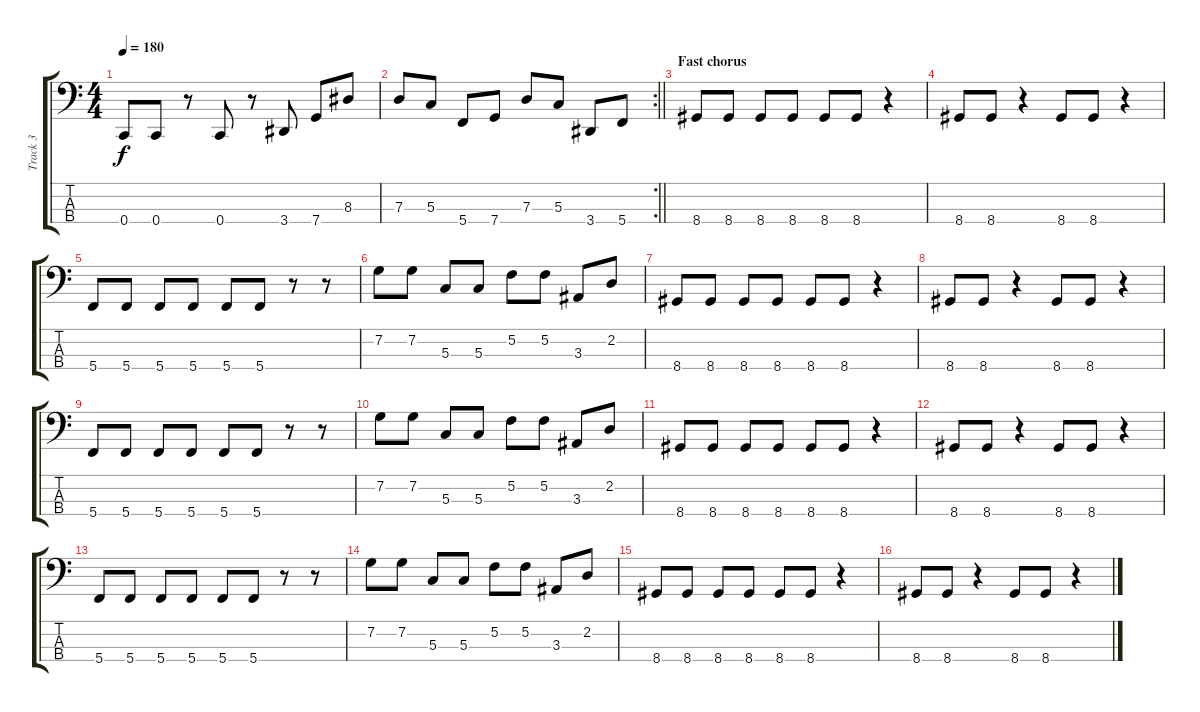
\track ("Track 3" "Track 3") {instrument electricbassfinger}
\staff {score tabs}
\tuning (F2 C2 G1 C1) {hide}
\ts (4 4)
\tempo 180
\clef f4
\ks c
0.4.8{dy f} 0.4.8 r.8 0.4.8 r.8 3.4.8 7.4.8 8.3.8 |
\rc 2
\barLineRight lightlight
7.3.8 5.3.8 5.4.8 7.4.8 7.3.8 5.3.8 3.4.8 5.4.8 |
\section ("" "Fast chorus")
8.4.8 8.4.8 8.4.8 8.4.8 8.4.8 8.4.8 r.4 |
8.4.8 8.4.8 r.4 8.4.8 8.4.8 r.4 |
5.4.8 5.4.8 5.4.8 5.4.8 5.4.8 5.4.8 r.8 r.8 |
7.2.8 7.2.8 5.3.8 5.3.8 5.2.8 5.2.8 3.3.8 2.2.8 |
8.4.8 8.4.8 8.4.8 8.4.8 8.4.8 8.4.8 r.4 |
8.4.8 8.4.8 r.4 8.4.8 8.4.8 r.4 |
5.4.8 5.4.8 5.4.8 5.4.8 5.4.8 5.4.8 r.8 r.8 |
7.2.8 7.2.8 5.3.8 5.3.8 5.2.8 5.2.8 3.3.8 2.2.8 |
8.4.8 8.4.8 8.4.8 8.4.8 8.4.8 8.4.8 r.4 |
8.4.8 8.4.8 r.4 8.4.8 8.4.8 r.4 |
5.4.8 5.4.8 5.4.8 5.4.8 5.4.8 5.4.8 r.8 r.8 |
7.2.8 7.2.8 5.3.8 5.3.8 5.2.8 5.2.8 3.3.8 2.2.8 |
8.4.8 8.4.8 8.4.8 8.4.8 8.4.8 8.4.8 r.4 |
8.4.8 8.4.8 r.4 8.4.8 8.4.8 r.4
